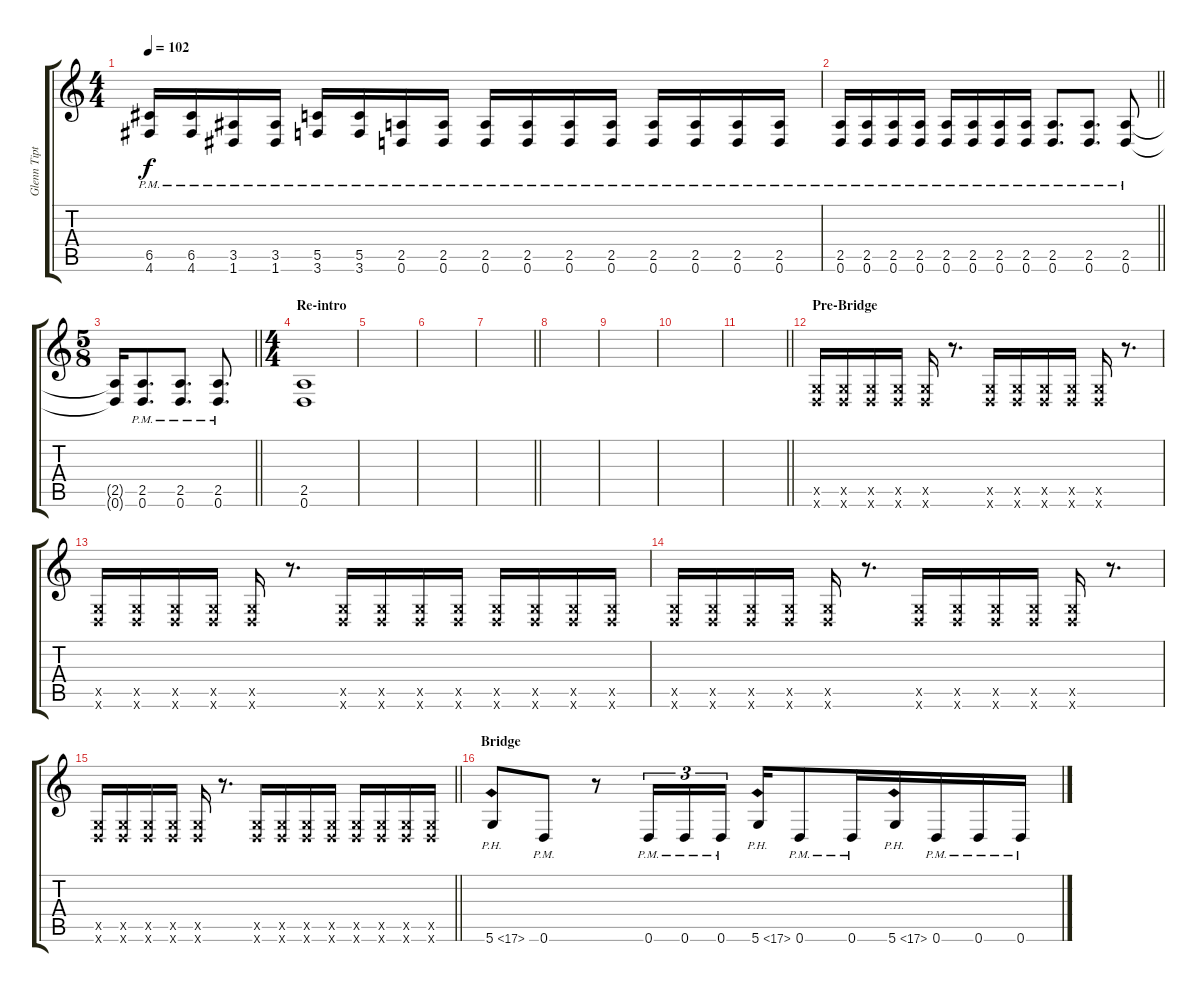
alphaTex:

\track ("Glenn Tipton" "Glenn Tipt") {instrument distortionguitar}
\staff {score tabs}
\tuning (D4 A3 F3 C3 G2 D2) {hide}
\ts (4 4)
\tempo 102
\clef g2
\ks c
(6.5{pm} 4.6{pm}).16{dy f} (6.5{pm} 4.6{pm}).16 (3.5{pm} 1.6{pm}).16 (3.5{pm} 1.6{pm}).16 (5.5{pm} 3.6{pm}).16 (5.5{pm} 3.6{pm}).16 (2.5{pm} 0.6{pm}).16 (2.5{pm} 0.6{pm}).16 (2.5{pm} 0.6{pm}).16 (2.5{pm} 0.6{pm}).16 (2.5{pm} 0.6{pm}).16 (2.5{pm} 0.6{pm}).16 (2.5{pm} 0.6{pm}).16 (2.5{pm} 0.6{pm}).16 (2.5{pm} 0.6{pm}).16 (2.5{pm} 0.6{pm}).16 |
\barLineRight lightlight
(2.5{pm} 0.6{pm}).16 (2.5{pm} 0.6{pm}).16 (2.5{pm} 0.6{pm}).16 (2.5{pm} 0.6{pm}).16 (2.5{pm} 0.6{pm}).16 (2.5{pm} 0.6{pm}).16 (2.5{pm} 0.6{pm}).16 (2.5{pm} 0.6{pm}).16 (2.5{pm} 0.6{pm}).8{d} (2.5{pm} 0.6{pm}).8{d} (2.5{pm} 0.6{pm}).8 |
\ts (5 8)
\barLineRight lightlight
(2.5{t} 0.6{t}).16 (2.5{pm} 0.6{pm}).8{d} (2.5{pm} 0.6{pm}).8{d} (2.5{pm} 0.6{pm}).8{d} |
\ts (4 4)
\section ("" "Re-intro")
(2.5 0.6).1 |
|
|
\barLineRight lightlight
|
|
|
|
\barLineRight lightlight
|
\section ("" "Pre-Bridge")
(0.5{x} 0.6{x}).16 (0.5{x} 0.6{x}).16 (0.5{x} 0.6{x}).16 (0.5{x} 0.6{x}).16 (0.5{x} 0.6{x}).16 r.8{d} (0.5{x} 0.6{x}).16 (0.5{x} 0.6{x}).16 (0.5{x} 0.6{x}).16 (0.5{x} 0.6{x}).16 (0.5{x} 0.6{x}).16 r.8{d} |
(0.5{x} 0.6{x}).16 (0.5{x} 0.6{x}).16 (0.5{x} 0.6{x}).16 (0.5{x} 0.6{x}).16 (0.5{x} 0.6{x}).16 r.8{d} (0.5{x} 0.6{x}).16 (0.5{x} 0.6{x}).16 (0.5{x} 0.6{x}).16 (0.5{x} 0.6{x}).16 (0.5{x} 0.6{x}).16 (0.5{x} 0.6{x}).16 (0.5{x} 0.6{x}).16 (0.5{x} 0.6{x}).16 |
(0.5{x} 0.6{x}).16 (0.5{x} 0.6{x}).16 (0.5{x} 0.6{x}).16 (0.5{x} 0.6{x}).16 (0.5{x} 0.6{x}).16 r.8{d} (0.5{x} 0.6{x}).16 (0.5{x} 0.6{x}).16 (0.5{x} 0.6{x}).16 (0.5{x} 0.6{x}).16 (0.5{x} 0.6{x}).16 r.8{d} |
\barLineRight lightlight
(0.5{x} 0.6{x}).16 (0.5{x} 0.6{x}).16 (0.5{x} 0.6{x}).16 (0.5{x} 0.6{x}).16 (0.5{x} 0.6{x}).16 r.8{d} (0.5{x} 0.6{x}).16 (0.5{x} 0.6{x}).16 (0.5{x} 0.6{x}).16 (0.5{x} 0.6{x}).16 (0.5{x} 0.6{x}).16 (0.5{x} 0.6{x}).16 (0.5{x} 0.6{x}).16 (0.5{x} 0.6{x}).16 |
\section ("" "Bridge")
5.6{ph 12}.8 0.6{pm}.8 r.8 0.6{pm}.16{tu (3 2)} 0.6{pm}.16{tu (3 2)} 0.6{pm}.16{tu (3 2) beam splitsecondary} 5.6{ph 12}.16 0.6{pm}.8 0.6{pm}.16{beam merge} 5.6{ph 12}.16 0.6{pm}.16 0.6{pm}.16 0.6{pm}.16
